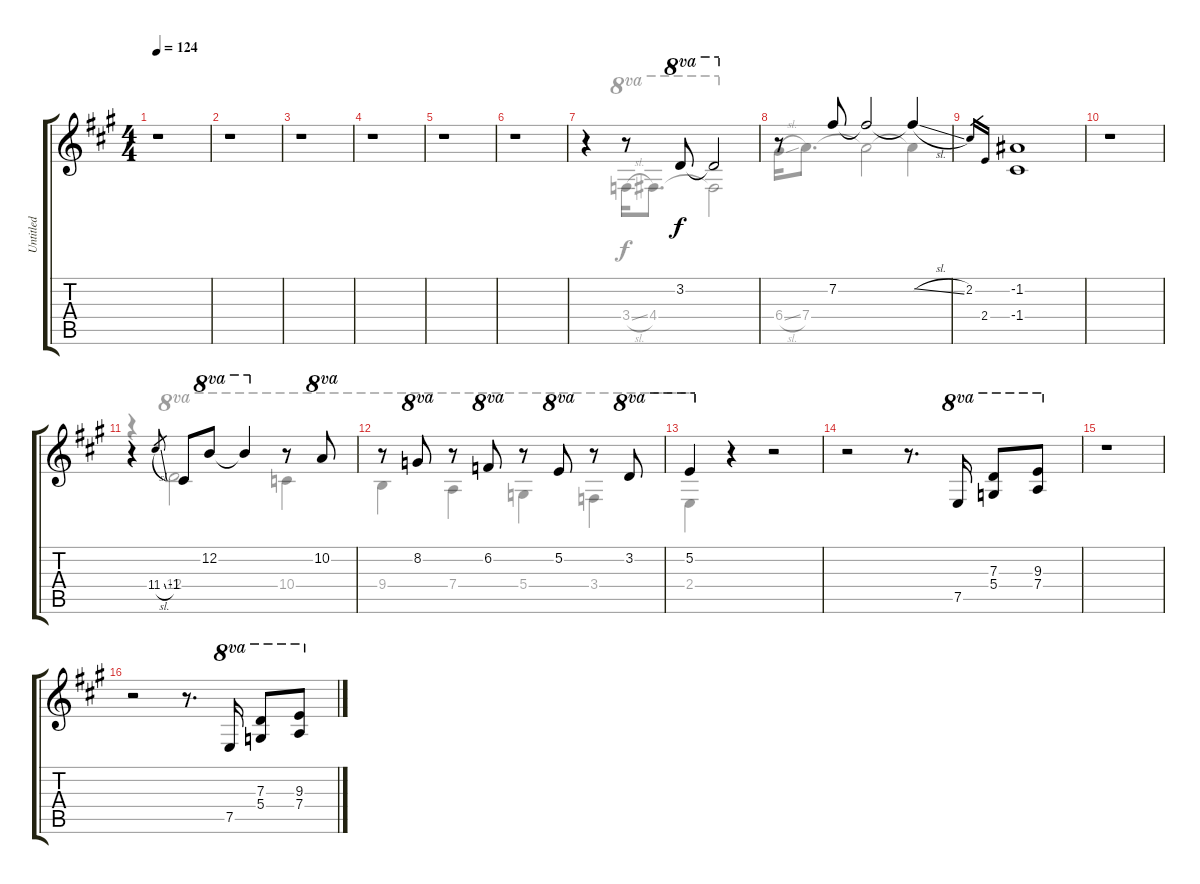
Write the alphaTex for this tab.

\track ("Untitled" "Untitled") {instrument rockorgan}
\staff {score tabs}
\tuning (E5 B4 G4 D4 A3 E3) {hide}
\voice
\ts (4 4)
\tempo 124
\clef g2
\ks a
r.1{dy f instrument rockorgan} |
r.1 |
r.1 |
r.1 |
r.1 |
r.1 |
r.4 r.8 3.2.8{ot 8va} 3.2{t}.2{ot 8va} |
r.8 7.2.8 7.2{t}.2 7.2{sl t}.4 |
2.2.16{gr} 2.4.16{gr} (-1.2 -1.4).1 |
r.1 |
r.4 11.4{sl}.8{gr} -1.4.8 12.2.8{ot 8va} 12.2{t}.4{ot 8va} r.8 10.2.8{ot 8va} |
r.8 8.2.8{ot 8va} r.8 6.2.8{ot 8va} r.8 5.2.8{ot 8va} r.8 3.2.8{ot 8va} |
5.2.4{ot 8va} r.4 r.2 |
r.2 r.8{d} 7.5.16{ot 8va} (7.3 5.4).8{ot 8va} (9.3 7.4).8{ot 8va} |
r.1 |
r.2 r.8{d} 7.5.16{ot 8va} (7.3 5.4).8{ot 8va} (9.3 7.4).8{ot 8va}
\voice
\clef g2
\ottava regular
\simile none
\ks a
|
|
|
|
|
|
r.4 3.4{sl}.16{ot 8va} 4.4.8{d ot 8va} 4.4{t}.2{ot 8va} |
6.4{sl}.16 7.4.8{d} 7.4{t}.2 7.4{t}.4 |
|
|
r.4 12.4.2{ot 8va} 10.4.4{ot 8va} |
9.4.4{ot 8va} 7.4.4{ot 8va} 5.4.4{ot 8va} 3.4.4{ot 8va} |
2.4.4{ot 8va} r.4 r.2 |
|
|
